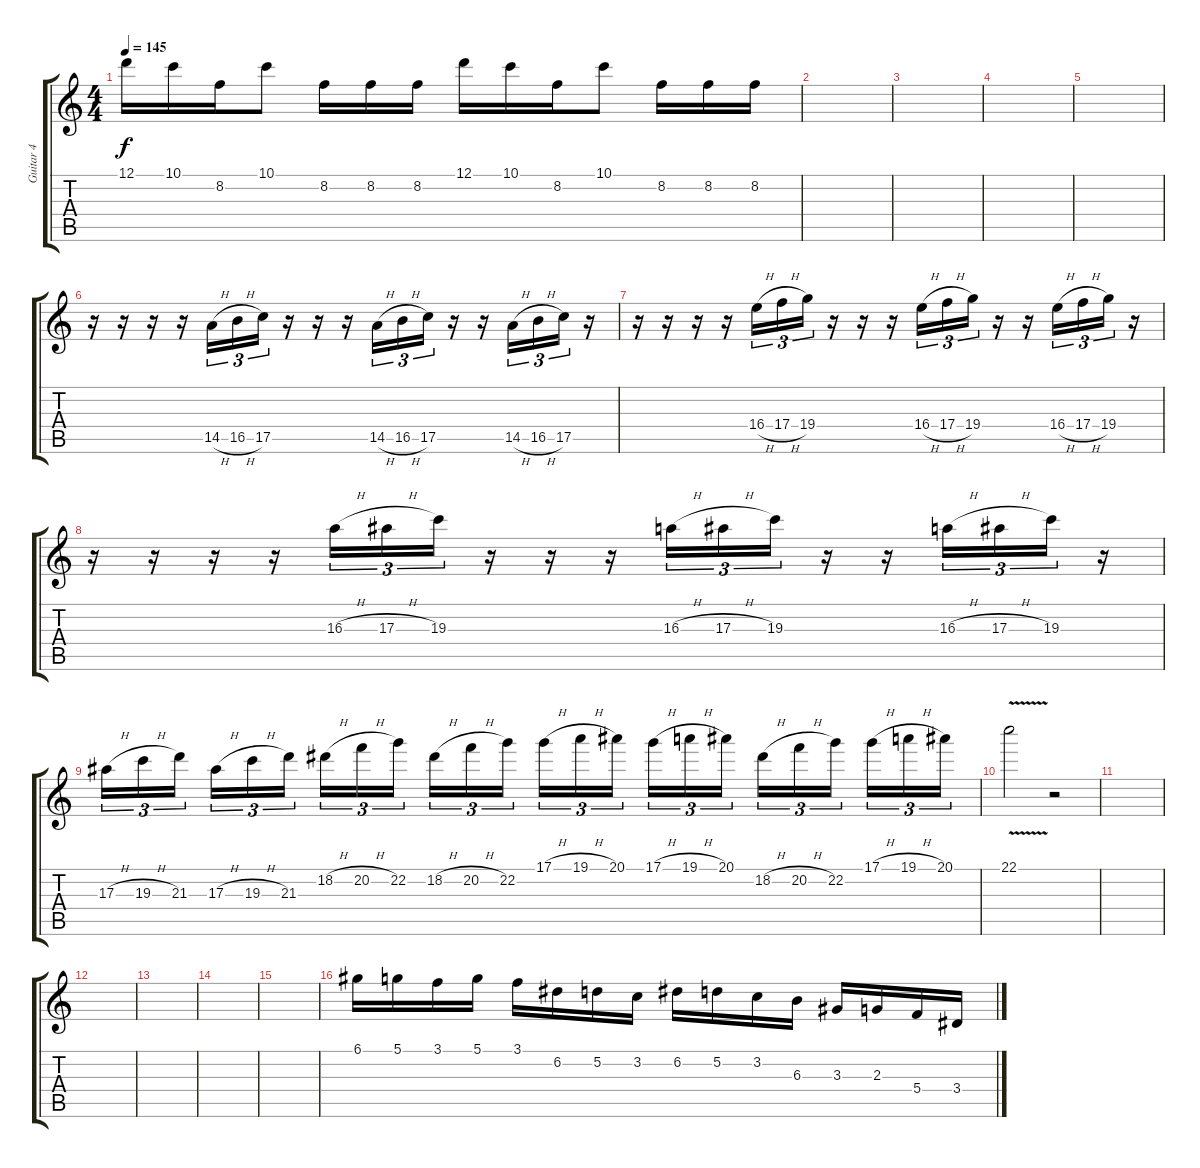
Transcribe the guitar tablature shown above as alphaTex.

\track ("Guitar 4" "Guitar 4") {instrument distortionguitar}
\staff {score tabs}
\tuning (D4 A3 F3 C3 G2 D2) {hide}
\ts (4 4)
\tempo 145
\clef g2
\ks c
12.1.16{dy f} 10.1.16 8.2.16 10.1.8 8.2.16 8.2.16 8.2.16 12.1.16 10.1.16 8.2.16 10.1.8 8.2.16 8.2.16 8.2.16 |
|
|
|
|
r.16 r.16 r.16 r.16 14.5{h}.16{tu (3 2)} 16.5{h}.16{tu (3 2)} 17.5.16{tu (3 2)} r.16 r.16 r.16 14.5{h}.16{tu (3 2)} 16.5{h}.16{tu (3 2)} 17.5.16{tu (3 2)} r.16 r.16 14.5{h}.16{tu (3 2)} 16.5{h}.16{tu (3 2)} 17.5.16{tu (3 2)} r.16 |
r.16 r.16 r.16 r.16 16.4{h}.16{tu (3 2)} 17.4{h}.16{tu (3 2)} 19.4.16{tu (3 2)} r.16 r.16 r.16 16.4{h}.16{tu (3 2)} 17.4{h}.16{tu (3 2)} 19.4.16{tu (3 2)} r.16 r.16 16.4{h}.16{tu (3 2)} 17.4{h}.16{tu (3 2)} 19.4.16{tu (3 2)} r.16 |
r.16 r.16 r.16 r.16 16.3{h}.16{tu (3 2)} 17.3{h}.16{tu (3 2)} 19.3.16{tu (3 2)} r.16 r.16 r.16 16.3{h}.16{tu (3 2)} 17.3{h}.16{tu (3 2)} 19.3.16{tu (3 2)} r.16 r.16 16.3{h}.16{tu (3 2)} 17.3{h}.16{tu (3 2)} 19.3.16{tu (3 2)} r.16 |
17.3{h}.16{tu (3 2)} 19.3{h}.16{tu (3 2)} 21.3.16{tu (3 2) beam splitsecondary} 17.3{h}.16{tu (3 2)} 19.3{h}.16{tu (3 2)} 21.3.16{tu (3 2)} 18.2{h}.16{tu (3 2)} 20.2{h}.16{tu (3 2)} 22.2.16{tu (3 2) beam splitsecondary} 18.2{h}.16{tu (3 2)} 20.2{h}.16{tu (3 2)} 22.2.16{tu (3 2)} 17.1{h}.16{tu (3 2)} 19.1{h}.16{tu (3 2)} 20.1.16{tu (3 2) beam splitsecondary} 17.1{h}.16{tu (3 2)} 19.1{h}.16{tu (3 2)} 20.1.16{tu (3 2)} 18.2{h}.16{tu (3 2)} 20.2{h}.16{tu (3 2)} 22.2.16{tu (3 2) beam splitsecondary} 17.1{h}.16{tu (3 2)} 19.1{h}.16{tu (3 2)} 20.1.16{tu (3 2)} |
22.1{v}.2 r.2 |
|
|
|
|
|
6.1.16 5.1.16 3.1.16 5.1.16 3.1.16 6.2.16 5.2.16 3.2.16 6.2.16 5.2.16 3.2.16 6.3.16 3.3.16 2.3.16 5.4.16 3.4.16
